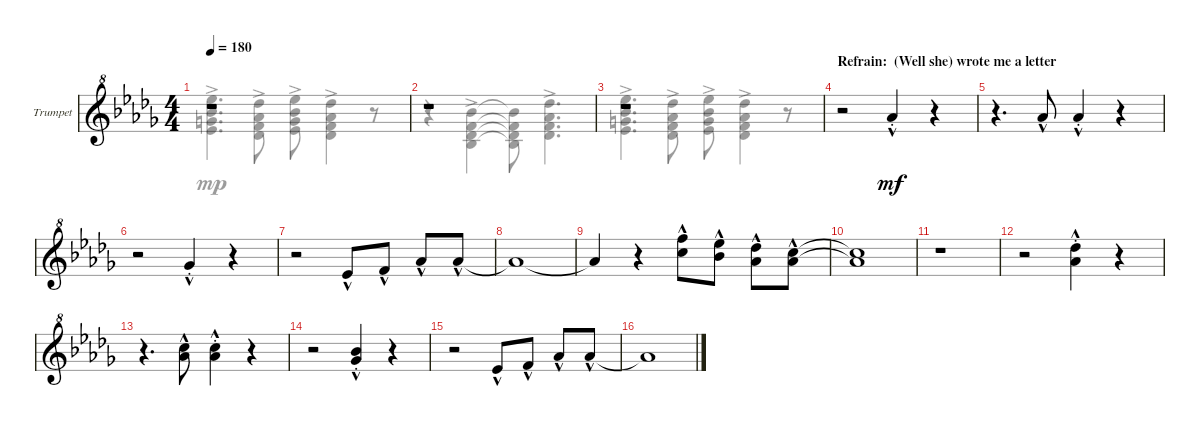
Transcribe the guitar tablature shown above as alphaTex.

\bracketExtendMode groupsimilarinstruments
\firstSystemTrackNameOrientation horizontal
\otherSystemsTrackNameOrientation horizontal
\track ("Trumpet, Brass Section" "Trumpet") {instrument electricguitarclean}
\staff {score}
\tuning (E4 B3 G3 D3 A2 E2)
\voice
\ts (4 4)
\tempo 180
\clef g2
\ottava 8va
\scale
0.333333
\ks bbminor
r.1{dy f} |
\scale
0.333333 r.1 |
\scale
0.333333 r.1 |
\section ("" "Refrain:  (Well she) wrote me a letter")
\scale
0.333333 r.2 4.1{hac st}.4{dy mf} r.4 |
\scale
0.333333 r.4{d} 4.1{hac}.8 4.1{hac st}.4 r.4 |
\scale
0.333333 r.2 2.1{hac st}.4 r.4 |
\scale
0.333333 r.2 4.2{hac}.8 6.2{hac}.8 9.2{hac}.8 9.2{hac}.8 |
\scale
0.333333 9.2{t}.1 |
\scale
0.333333 9.2{t}.4 r.4 (13.1{hac} 13.2).8 (11.1{hac} 11.2).8 (9.1{hac} 9.2).8 (8.1{hac} 9.2).8 |
\scale
0.333333 (8.1{t} 9.2{t}).1 |
\scale
0.333333 r.1 |
\scale
0.333333 r.2 (4.1{st} 14.2{hac st}).4 r.4 |
\scale
0.333333 r.4{d} (4.1 13.2{hac}).8 (4.1{st} 13.2{hac st}).4 r.4 |
\scale
0.333333 r.2 (2.1{st} 11.2{hac st}).4 r.4 |
\scale
0.333333 r.2 4.2{hac}.8 6.2{hac}.8 9.2{hac}.8 9.2{hac}.8 |
\scale
0.333333 9.2{t}.1
\voice
\clef g2
\ottava 8va
\simile none
\scale
0.333333
\ks bbminor
(4.2 3.1 15.3 25.4{ac}).4{d dy mp} (6.3 6.2 4.1 23.4{ac}).8 (4.2 3.1 15.3 25.4{ac}).8 (6.3 6.2 4.1 23.4{ac}).4 r.8 |
\scale
0.333333 r.4 (3.3 2.2 1.1 20.4{ac}).4 (3.3{t} 2.2{t} 1.1{t} 20.4{t}).8 (2.2 1.1 13.3 23.4{ac}).4{d} |
\scale
0.333333 (4.2 3.1 15.3 25.4{ac}).4{d} (6.3 6.2 4.1 23.4{ac}).8 (4.2 3.1 15.3 25.4{ac}).8 (6.3 6.2 4.1 23.4{ac}).4 r.8 |
\scale
0.333333 |
\scale
0.333333 |
\scale
0.333333 |
\scale
0.333333 |
\scale
0.333333 |
\scale
0.333333 |
\scale
0.333333 |
\scale
0.333333 |
\scale
0.333333 |
\scale
0.333333 |
\scale
0.333333 |
\scale
0.333333 |
\scale
0.333333
